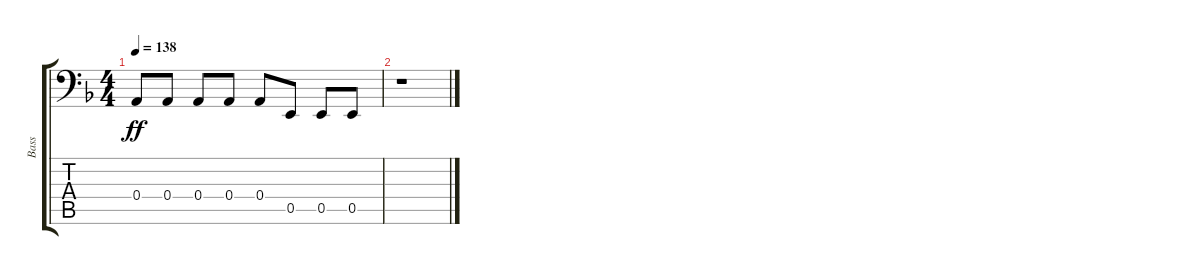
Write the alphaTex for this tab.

\track ("Bass" "Bass") {instrument fretlessbass}
\staff {score tabs}
\tuning (C3 G2 D2 A1 E1 B0) {hide}
\ts (4 4)
\tempo 138
\clef f4
\ks f
0.4{t}.8{dy ff} 0.4.8 0.4.8 0.4.8 0.4.8 0.5.8 0.5.8 0.5.8 |
r.1
